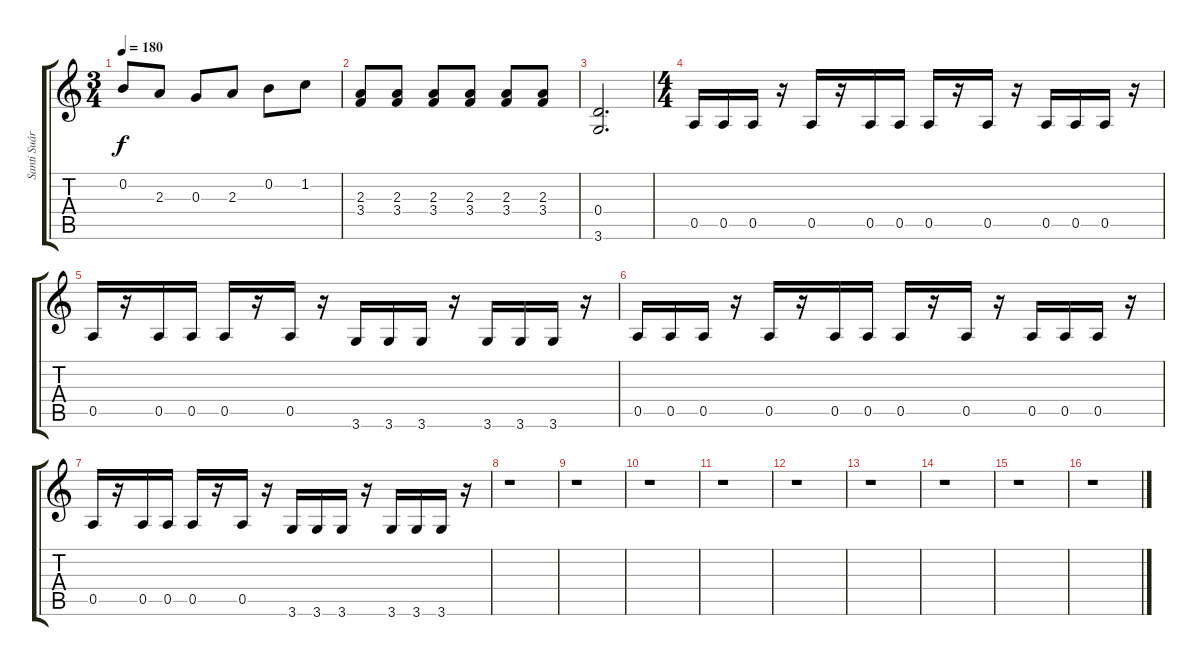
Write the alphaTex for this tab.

\track ("Santi Suárez" "Santi Suár") {instrument overdrivenguitar}
\staff {score tabs}
\tuning (E4 B3 G3 D3 A2 E2) {hide}
\ts (3 4)
\tempo 180
\clef g2
\ks c
0.2.8{dy f} 2.3.8 0.3.8 2.3.8 0.2.8 1.2.8 |
(2.3 3.4).8 (2.3 3.4).8 (2.3 3.4).8 (2.3 3.4).8 (2.3 3.4).8 (2.3 3.4).8 |
(0.4 3.6).2{d} |
\ts (4 4)
0.5.16 0.5.16 0.5.16 r.16 0.5.16 r.16 0.5.16 0.5.16 0.5.16 r.16 0.5.16 r.16 0.5.16 0.5.16 0.5.16 r.16 |
0.5.16 r.16 0.5.16 0.5.16 0.5.16 r.16 0.5.16 r.16 3.6.16 3.6.16 3.6.16 r.16 3.6.16 3.6.16 3.6.16 r.16 |
0.5.16 0.5.16 0.5.16 r.16 0.5.16 r.16 0.5.16 0.5.16 0.5.16 r.16 0.5.16 r.16 0.5.16 0.5.16 0.5.16 r.16 |
0.5.16 r.16 0.5.16 0.5.16 0.5.16 r.16 0.5.16 r.16 3.6.16 3.6.16 3.6.16 r.16 3.6.16 3.6.16 3.6.16 r.16 |
r.1 |
r.1 |
r.1 |
r.1 |
r.1 |
r.1 |
r.1 |
r.1 |
r.1
